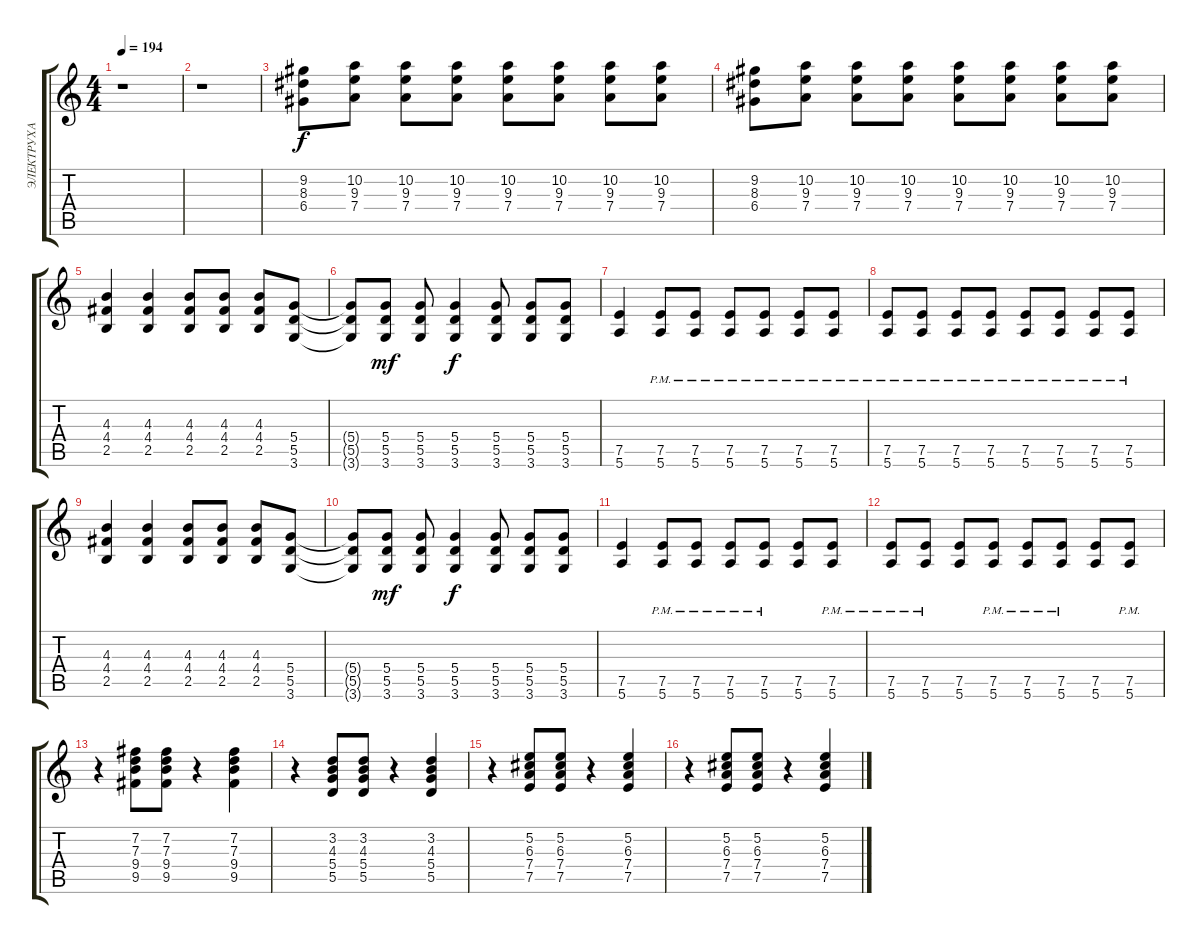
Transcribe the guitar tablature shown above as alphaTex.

\track ("ЭЛЕКТРУХА" "ЭЛЕКТРУХА") {instrument electricguitarclean}
\staff {score tabs}
\tuning (E4 B3 G3 D3 A2 E2) {hide}
\ts (4 4)
\tempo 194
\clef g2
\ks c
r.1{dy f} |
r.1 |
(9.2 8.3 6.4).8 (10.2 9.3 7.4).8 (10.2 9.3 7.4).8 (10.2 9.3 7.4).8 (10.2 9.3 7.4).8 (10.2 9.3 7.4).8 (10.2 9.3 7.4).8 (10.2 9.3 7.4).8 |
(9.2 8.3 6.4).8 (10.2 9.3 7.4).8 (10.2 9.3 7.4).8 (10.2 9.3 7.4).8 (10.2 9.3 7.4).8 (10.2 9.3 7.4).8 (10.2 9.3 7.4).8 (10.2 9.3 7.4).8 |
(4.3 4.4 2.5).4 (4.3 4.4 2.5).4 (4.3 4.4 2.5).8 (4.3 4.4 2.5).8 (4.3 4.4 2.5).8 (5.4 5.5 3.6).8 |
(5.4{t} 5.5{t} 3.6{t}).8 (5.4 5.5 3.6).8{dy mf} (5.4 5.5 3.6).8 (5.4 5.5 3.6).4{dy f} (5.4 5.5 3.6).8 (5.4 5.5 3.6).8 (5.4 5.5 3.6).8 |
(7.5 5.6).4 (7.5{pm} 5.6{pm}).8 (7.5{pm} 5.6{pm}).8 (7.5{pm} 5.6{pm}).8 (7.5{pm} 5.6{pm}).8 (7.5{pm} 5.6{pm}).8 (7.5{pm} 5.6{pm}).8 |
(7.5{pm} 5.6{pm}).8 (7.5{pm} 5.6{pm}).8 (7.5{pm} 5.6{pm}).8 (7.5{pm} 5.6{pm}).8 (7.5{pm} 5.6{pm}).8 (7.5{pm} 5.6{pm}).8 (7.5{pm} 5.6{pm}).8 (7.5{pm} 5.6{pm}).8 |
(4.3 4.4 2.5).4 (4.3 4.4 2.5).4 (4.3 4.4 2.5).8 (4.3 4.4 2.5).8 (4.3 4.4 2.5).8 (5.4 5.5 3.6).8 |
(5.4{t} 5.5{t} 3.6{t}).8 (5.4 5.5 3.6).8{dy mf} (5.4 5.5 3.6).8 (5.4 5.5 3.6).4{dy f} (5.4 5.5 3.6).8 (5.4 5.5 3.6).8 (5.4 5.5 3.6).8 |
(7.5 5.6).4 (7.5{pm} 5.6{pm}).8 (7.5{pm} 5.6{pm}).8 (7.5{pm} 5.6{pm}).8 (7.5{pm} 5.6{pm}).8 (7.5 5.6).8 (7.5{pm} 5.6{pm}).8 |
(7.5{pm} 5.6{pm}).8 (7.5{pm} 5.6{pm}).8 (7.5 5.6).8 (7.5{pm} 5.6{pm}).8 (7.5{pm} 5.6{pm}).8 (7.5{pm} 5.6{pm}).8 (7.5 5.6).8 (7.5{pm} 5.6{pm}).8 |
r.4{volume 10 instrument electricguitarclean} (7.2 7.3 9.4 9.5).8 (7.2 7.3 9.4 9.5).8 r.4 (7.2 7.3 9.4 9.5).4 |
r.4 (3.2 4.3 5.4 5.5).8 (3.2 4.3 5.4 5.5).8 r.4 (3.2 4.3 5.4 5.5).4 |
r.4 (5.2 6.3 7.4 7.5).8 (5.2 6.3 7.4 7.5).8 r.4 (5.2 6.3 7.4 7.5).4 |
r.4 (5.2 6.3 7.4 7.5).8 (5.2 6.3 7.4 7.5).8 r.4 (5.2 6.3 7.4 7.5).4
